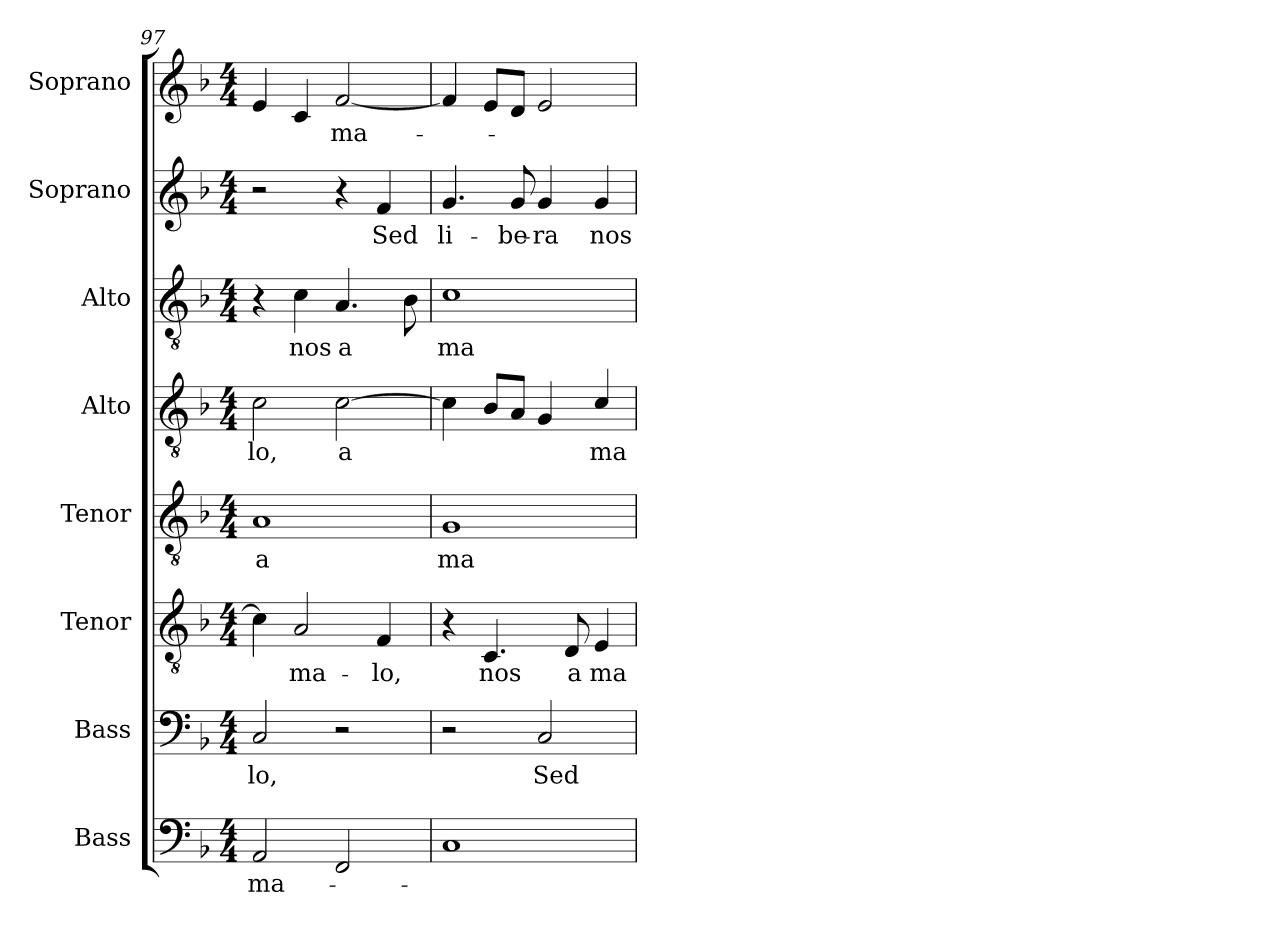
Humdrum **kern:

**kern	**text	**kern	**text	**kern	**text	**kern	**text	**kern	**text	**kern	**text	**kern	**text	**kern	**text
*part8	*part8	*part7	*part7	*part6	*part6	*part5	*part5	*part4	*part4	*part3	*part3	*part2	*part2	*part1	*part1
*staff8	*staff8	*staff7	*staff7	*staff6	*staff6	*staff5	*staff5	*staff4	*staff4	*staff3	*staff3	*staff2	*staff2	*staff1	*staff1
*I"Bass	*	*I"Bass	*	*I"Tenor	*	*I"Tenor	*	*I"Alto	*	*I"Alto	*	*I"Soprano	*	*I"Soprano	*
*I'B.	*	*I'B.	*	*I'T.	*	*I'T.	*	*I'A.	*	*I'A.	*	*I'S.	*	*I'S.	*
*clefF4	*	*clefF4	*	*clefGv2	*	*clefGv2	*	*clefGv2	*	*clefGv2	*	*clefG2	*	*clefG2	*
*	*	*	*	*ITrd7c12	*	*ITrd7c12	*	*ITrd7c12	*	*ITrd7c12	*	*	*	*	*
*k[b-]	*	*k[b-]	*	*k[b-]	*	*k[b-]	*	*k[b-]	*	*k[b-]	*	*k[b-]	*	*k[b-]	*
*F:	*	*F:	*	*F:	*	*F:	*	*F:	*	*F:	*	*F:	*	*F:	*
*M4/4	*	*M4/4	*	*M4/4	*	*M4/4	*	*M4/4	*	*M4/4	*	*M4/4	*	*M4/4	*
=97	=97	=97	=97	=97	=97	=97	=97	=97	=97	=97	=97	=97	=97	=97	=97
!	!LO:LY:b:color=#000000	!	!	!	!	!	!	!	!	!	!	!	!	!	!
!	!	!	!LO:LY:b:color=#000000	!	!	!	!	!	!	!	!	!	!	!	!
!	!	!	!	!	!	!	!LO:LY:b:color=#000000	!	!	!	!	!	!	!	!
!	!	!	!	!	!	!	!	!	!LO:LY:b:color=#000000	!	!	!	!	!	!
2AAi/	ma-	2Ci/	-lo,	4Ci\]	.	1AAi	a	2Ci\	-lo,	4r	.	2r	.	4ei/	.
!	!	!	!	!	!LO:LY:b:color=#000000	!	!	!	!	!	!	!	!	!	!
!	!	!	!	!	!	!	!	!	!	!	!LO:LY:b:color=#000000	!	!	!	!
.	.	.	.	2AAi/	ma-	.	.	.	.	4Ci\	nos	.	.	4ci/	.
!	!	!	!	!	!	!	!	!	!LO:LY:b:color=#000000	!	!	!	!	!	!
!	!	!	!	!	!	!	!	!	!	!	!LO:LY:b:color=#000000	!	!	!	!
!	!	!	!	!	!	!	!	!	!	!	!	!	!	!	!LO:LY:b:color=#000000
2FFi/	.	2r	.	.	.	.	.	[2Ci\	a	4.AAi/	a	4r	.	[2fi/	ma-
!	!	!	!	!	!LO:LY:b:color=#000000	!	!	!	!	!	!	!	!	!	!
!	!	!	!	!	!	!	!	!	!	!	!	!	!LO:LY:b:color=#000000	!	!
.	.	.	.	4FFi/	-lo,	.	.	.	.	.	.	4fi/	Sed	.	.
.	.	.	.	.	.	.	.	.	.	8BB-i\	.	.	.	.	.
!!LO:LB:g=z
=98	=98	=98	=98	=98	=98	=98	=98	=98	=98	=98	=98	=98	=98	=98	=98
!	!	!	!	!	!	!	!LO:LY:b:color=#000000	!	!	!	!	!	!	!	!
!	!	!	!	!	!	!	!	!	!	!	!LO:LY:b:color=#000000	!	!	!	!
!	!	!	!	!	!	!	!	!	!	!	!	!	!LO:LY:b:color=#000000	!	!
1Ci	.	2r	.	4r	.	1GGi	ma-	4Ci\]	.	1Ci	ma-	4.gi/	li-	4fi/]	.
!	!	!	!	!	!LO:LY:b:color=#000000	!	!	!	!	!	!	!	!	!	!
.	.	.	.	4.CCi/	nos	.	.	8BB-i/L	.	.	.	.	.	8ei/L	.
!	!	!	!	!	!	!	!	!	!	!	!	!	!LO:LY:b:color=#000000	!	!
.	.	.	.	.	.	.	.	8AAi/J	.	.	.	8gi/	-be-	8di/J	.
!	!	!	!LO:LY:b:color=#000000	!	!	!	!	!	!	!	!	!	!	!	!
!	!	!	!	!	!	!	!	!	!	!	!	!	!LO:LY:b:color=#000000	!	!
.	.	2Ci/	Sed	.	.	.	.	4GGi/	.	.	.	4gi/	-ra	2ei/	.
!	!	!	!	!	!LO:LY:b:color=#000000	!	!	!	!	!	!	!	!	!	!
.	.	.	.	8DDi/	a	.	.	.	.	.	.	.	.	.	.
!	!	!	!	!	!LO:LY:b:color=#000000	!	!	!	!	!	!	!	!	!	!
!	!	!	!	!	!	!	!	!	!LO:LY:b:color=#000000	!	!	!	!	!	!
!	!	!	!	!	!	!	!	!	!	!	!	!	!LO:LY:b:color=#000000	!	!
.	.	.	.	4EEi/	ma-	.	.	4Ci/	ma-	.	.	4gi/	nos	.	.
=	=	=	=	=	=	=	=	=	=	=	=	=	=	=	=
*-	*-	*-	*-	*-	*-	*-	*-	*-	*-	*-	*-	*-	*-	*-	*-
